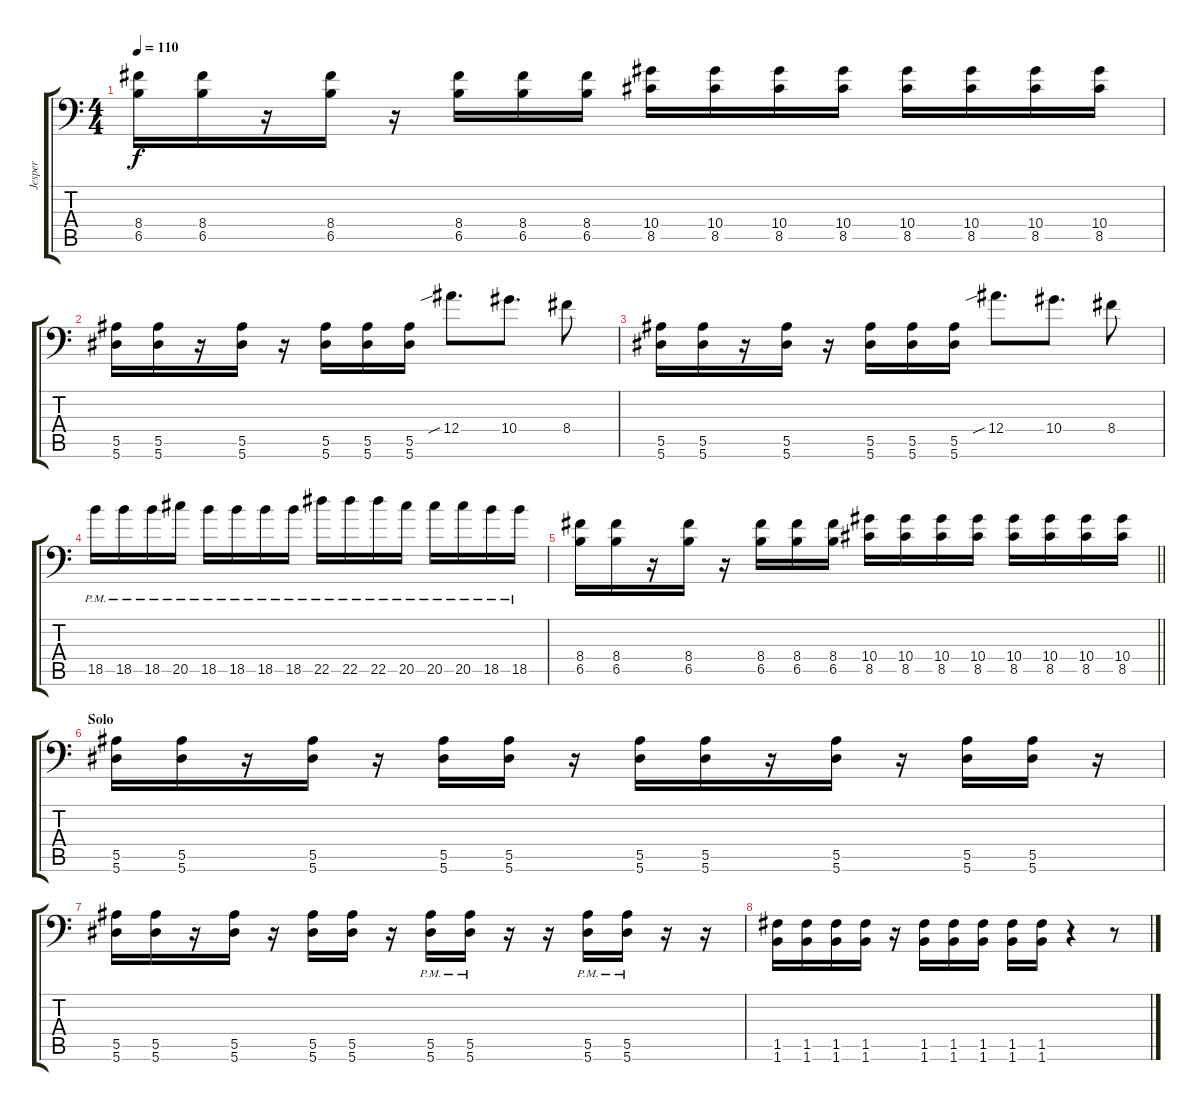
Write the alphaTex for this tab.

\track ("Jesper" "Jesper") {instrument distortionguitar}
\staff {score tabs}
\tuning (C4 G3 Eb3 Bb2 F2 Bb1) {hide}
\ts (4 4)
\tempo 110
\clef f4
\ks c
(8.4 6.5).16{dy f} (8.4 6.5).16 r.16 (8.4 6.5).16 r.16 (8.4 6.5).16 (8.4 6.5).16 (8.4 6.5).16 (10.4 8.5).16 (10.4 8.5).16 (10.4 8.5).16 (10.4 8.5).16 (10.4 8.5).16 (10.4 8.5).16 (10.4 8.5).16 (10.4 8.5).16 |
(5.5 5.6).16 (5.5 5.6).16 r.16 (5.5 5.6).16 r.16 (5.5 5.6).16 (5.5 5.6).16 (5.5 5.6).16 12.4{sib}.8{d} 10.4.8{d} 8.4.8 |
(5.5 5.6).16 (5.5 5.6).16 r.16 (5.5 5.6).16 r.16 (5.5 5.6).16 (5.5 5.6).16 (5.5 5.6).16 12.4{sib}.8{d} 10.4.8{d} 8.4.8 |
18.5{pm}.16 18.5{pm}.16 18.5{pm}.16 20.5{pm}.16 18.5{pm}.16 18.5{pm}.16 18.5{pm}.16 18.5{pm}.16 22.5{pm}.16 22.5{pm}.16 22.5{pm}.16 20.5{pm}.16 20.5{pm}.16 20.5{pm}.16 18.5{pm}.16 18.5{pm}.16 |
\barLineRight lightlight
(8.4 6.5).16 (8.4 6.5).16 r.16 (8.4 6.5).16 r.16 (8.4 6.5).16 (8.4 6.5).16 (8.4 6.5).16 (10.4 8.5).16 (10.4 8.5).16 (10.4 8.5).16 (10.4 8.5).16 (10.4 8.5).16 (10.4 8.5).16 (10.4 8.5).16 (10.4 8.5).16 |
\section ("" "Solo")
(5.5 5.6).16 (5.5 5.6).16 r.16 (5.5 5.6).16 r.16 (5.5 5.6).16 (5.5 5.6).16 r.16 (5.5 5.6).16 (5.5 5.6).16 r.16 (5.5 5.6).16 r.16 (5.5 5.6).16 (5.5 5.6).16 r.16 |
(5.5 5.6).16 (5.5 5.6).16 r.16 (5.5 5.6).16 r.16 (5.5 5.6).16 (5.5 5.6).16 r.16 (5.5{pm} 5.6{pm}).16 (5.5{pm} 5.6{pm}).16 r.16 r.16 (5.5{pm} 5.6{pm}).16 (5.5{pm} 5.6{pm}).16 r.16 r.16 |
(1.5 1.6).16 (1.5 1.6).16 (1.5 1.6).16 (1.5 1.6).16 r.16 (1.5 1.6).16 (1.5 1.6).16 (1.5 1.6).16 (1.5 1.6).16 (1.5 1.6).16 r.4 r.8
